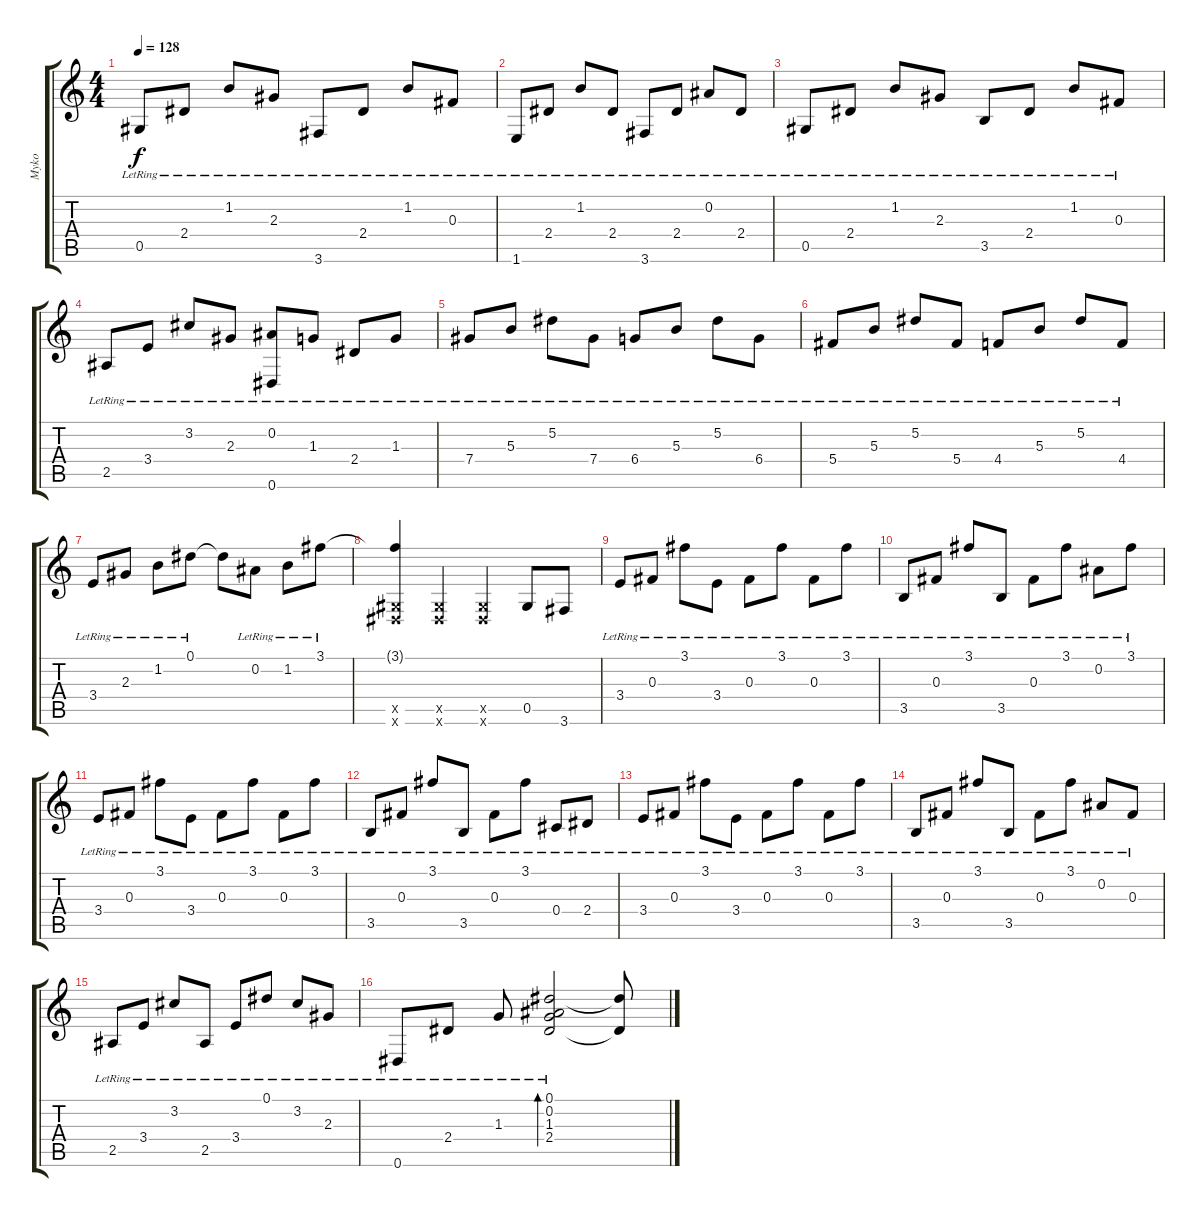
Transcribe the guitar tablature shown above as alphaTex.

\track ("Myko" "Myko") {instrument acousticguitarsteel}
\staff {score tabs}
\tuning (Eb4 Bb3 Gb3 Db3 Ab2 Eb2) {hide}
\ts (4 4)
\tempo 128
\clef g2
\ks c
0.5{lr}.8{dy f} 2.4{lr}.8 1.2{lr}.8 2.3{lr}.8 3.6{lr}.8 2.4{lr}.8 1.2{lr}.8 0.3{lr}.8 |
1.6{lr}.8 2.4{lr}.8 1.2{lr}.8 2.4{lr}.8 3.6{lr}.8 2.4{lr}.8 0.2{lr}.8 2.4{lr}.8 |
0.5{lr}.8 2.4{lr}.8 1.2{lr}.8 2.3{lr}.8 3.5{lr}.8 2.4{lr}.8 1.2{lr}.8 0.3{lr}.8 |
2.5{lr}.8 3.4{lr}.8 3.2{lr}.8 2.3{lr}.8 (0.2{lr} 0.6{lr}).8 1.3{lr}.8 2.4{lr}.8 1.3{lr}.8 |
7.4{lr}.8 5.3{lr}.8 5.2{lr}.8 7.4{lr}.8 6.4{lr}.8 5.3{lr}.8 5.2{lr}.8 6.4{lr}.8 |
5.4{lr}.8 5.3{lr}.8 5.2{lr}.8 5.4{lr}.8 4.4{lr}.8 5.3{lr}.8 5.2{lr}.8 4.4{lr}.8 |
3.4{lr}.8 2.3{lr}.8 1.2{lr}.8 0.1{lr}.8 0.1{t}.8 0.2{lr}.8 1.2{lr}.8 3.1{lr}.8 |
(3.1{t} 0.5{x} 0.6{x}).4 (0.5{x} 0.6{x}).4 (0.5{x} 0.6{x}).4 0.5.8 3.6.8 |
3.4{lr}.8 0.3{lr}.8 3.1{lr}.8 3.4{lr}.8 0.3{lr}.8 3.1{lr}.8 0.3{lr}.8 3.1{lr}.8 |
3.5{lr}.8 0.3{lr}.8 3.1{lr}.8 3.5{lr}.8 0.3{lr}.8 3.1{lr}.8 0.2{lr}.8 3.1{lr}.8 |
3.4{lr}.8 0.3{lr}.8 3.1{lr}.8 3.4{lr}.8 0.3{lr}.8 3.1{lr}.8 0.3{lr}.8 3.1{lr}.8 |
3.5{lr}.8 0.3{lr}.8 3.1{lr}.8 3.5{lr}.8 0.3{lr}.8 3.1{lr}.8 0.4{lr}.8 2.4{lr}.8 |
3.4{lr}.8 0.3{lr}.8 3.1{lr}.8 3.4{lr}.8 0.3{lr}.8 3.1{lr}.8 0.3{lr}.8 3.1{lr}.8 |
3.5{lr}.8 0.3{lr}.8 3.1{lr}.8 3.5{lr}.8 0.3{lr}.8 3.1{lr}.8 0.2{lr}.8 0.3{lr}.8 |
2.5{lr}.8 3.4{lr}.8 3.2{lr}.8 2.5{lr}.8 3.4{lr}.8 0.1{lr}.8 3.2{lr}.8 2.3{lr}.8 |
0.6{lr}.8 2.4{lr}.8 1.3{lr}.8 (0.1{lr} 0.2{lr} 1.3{lr} 2.4{lr}).2{bd 240} (0.1{t} 2.4{t}).8
